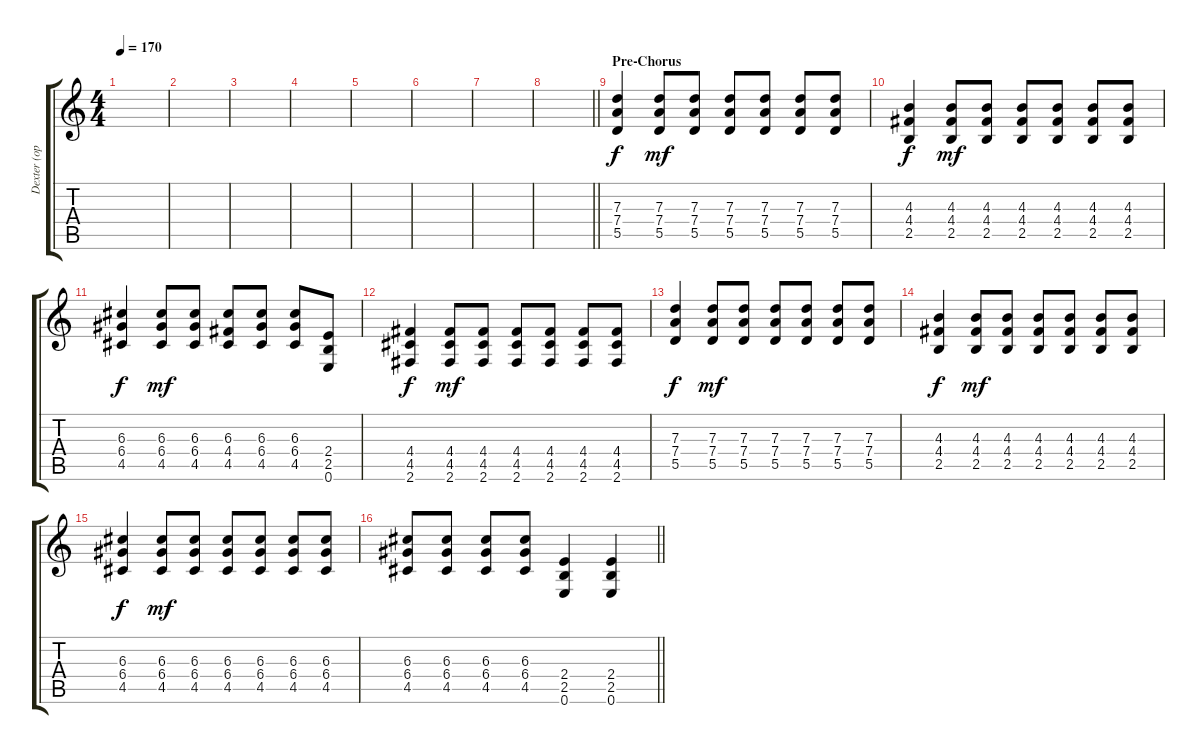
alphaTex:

\track ("Dexter (opcional)" "Dexter (op") {mute instrument distortionguitar}
\staff {score tabs}
\tuning (E4 B3 G3 D3 A2 E2) {hide}
\ts (4 4)
\tempo 170
\clef g2
\ks c
|
|
|
|
|
|
|
\barLineRight lightlight
|
\section ("" "Pre-Chorus")
(7.3 7.4 5.5).4 (7.3 7.4 5.5).8{dy mf} (7.3 7.4 5.5).8 (7.3 7.4 5.5).8 (7.3 7.4 5.5).8 (7.3 7.4 5.5).8 (7.3 7.4 5.5).8 |
(4.3 4.4 2.5).4{dy f} (4.3 4.4 2.5).8{dy mf} (4.3 4.4 2.5).8 (4.3 4.4 2.5).8 (4.3 4.4 2.5).8 (4.3 4.4 2.5).8 (4.3 4.4 2.5).8 |
(6.3 6.4 4.5).4{dy f} (6.3 6.4 4.5).8{dy mf} (6.3 6.4 4.5).8 (6.3 4.4 4.5).8 (6.3 6.4 4.5).8 (6.3 6.4 4.5).8 (2.4 2.5 0.6).8 |
(4.4 4.5 2.6).4{dy f} (4.4 4.5 2.6).8{dy mf} (4.4 4.5 2.6).8 (4.4 4.5 2.6).8 (4.4 4.5 2.6).8 (4.4 4.5 2.6).8 (4.4 4.5 2.6).8 |
(7.3 7.4 5.5).4{dy f} (7.3 7.4 5.5).8{dy mf} (7.3 7.4 5.5).8 (7.3 7.4 5.5).8 (7.3 7.4 5.5).8 (7.3 7.4 5.5).8 (7.3 7.4 5.5).8 |
(4.3 4.4 2.5).4{dy f} (4.3 4.4 2.5).8{dy mf} (4.3 4.4 2.5).8 (4.3 4.4 2.5).8 (4.3 4.4 2.5).8 (4.3 4.4 2.5).8 (4.3 4.4 2.5).8 |
(6.3 6.4 4.5).4{dy f} (6.3 6.4 4.5).8{dy mf} (6.3 6.4 4.5).8 (6.3 6.4 4.5).8 (6.3 6.4 4.5).8 (6.3 6.4 4.5).8 (6.3 6.4 4.5).8 |
\barLineRight lightlight
(6.3 6.4 4.5).8 (6.3 6.4 4.5).8 (6.3 6.4 4.5).8 (6.3 6.4 4.5).8 (2.4 2.5 0.6).4{volume 16} (2.4 2.5 0.6).4
